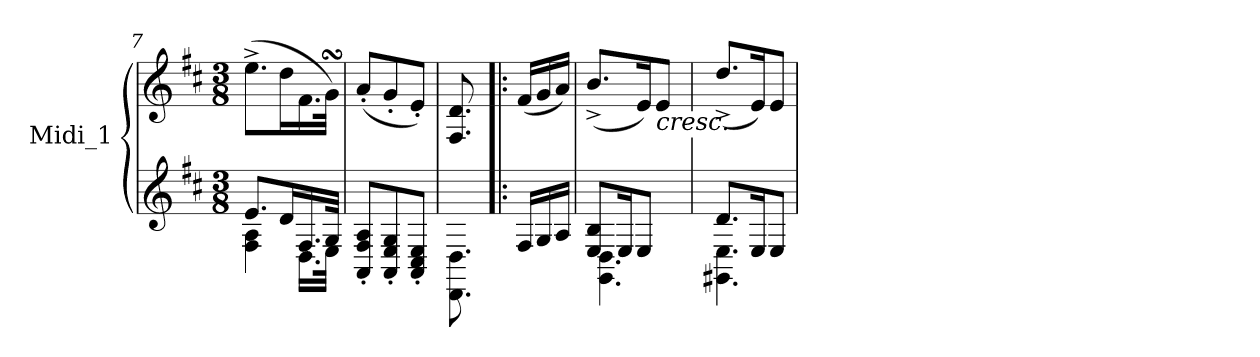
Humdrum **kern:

**kern	**kern
*part1	*part1
*staff2	*staff1
*I"Midi_1	*
*clefG2	*clefG2
*k[f#c#]	*k[f#c#]
*D:	*D:
*M3/8	*M3/8
=7	=7
*^	*
8.e/L	4F#\ 4A\	(>8.ee^\L
16d/L	.	16dd\L
16.F#/	16.D\LL	16.f#\
32G/JJk	32E\JJk	32gsSSs\JJk)
*v	*v	*
=8	=8
8AA/' 8F#/' 8A/'L	(<8a'/L
8AA/' 8E/' 8G/'	8g'/
8AA/' 8C#/' 8E/'J	8e'/J)
=9	=9
8.DD\ 8.D\	8.F#/ 8.d/
=10!|:	=10!|:
16F#/LL	(<16f#/LL
16G/	16g/
16A/JJ	16a/JJ)
!!LO:LB:g=z
=11	=11
*^	*^
8E/ 8B/L	4.GG\ 4.D\	(<8.b^/L	4ryy
16E/K	.	.	.
8E/J	.	16e/K)	.
!	!	!LO:TX:b:i:t=cresc.	!
.	.	8e/J	8ryy
16ryy	.	.	.
*	*	*v	*v
=12	=12	=12
8.d/L	4.GG#X\ 4.E\	(<8.dd^/L
16E/K	.	16e/K)
8E/J	.	8e/J
*v	*v	*
=	=
*-	*-
